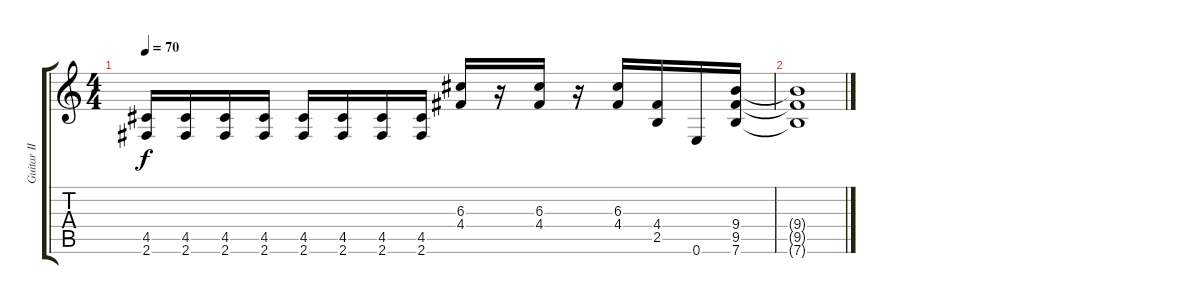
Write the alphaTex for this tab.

\track ("Guitar II" "Guitar II") {instrument distortionguitar}
\staff {score tabs}
\tuning (E4 B3 G3 D3 A2 E2) {hide}
\ts (4 4)
\tempo 70
\clef g2
\ks c
(4.5 2.6).16{dy f} (4.5 2.6).16 (4.5 2.6).16 (4.5 2.6).16 (4.5 2.6).16 (4.5 2.6).16 (4.5 2.6).16 (4.5 2.6).16 (6.3 4.4).16 r.16 (6.3 4.4).16 r.16 (6.3 4.4).16 (4.4 2.5).16 0.6.16 (9.4 9.5 7.6).16 |
(9.4{t} 9.5{t} 7.6{t}).1
